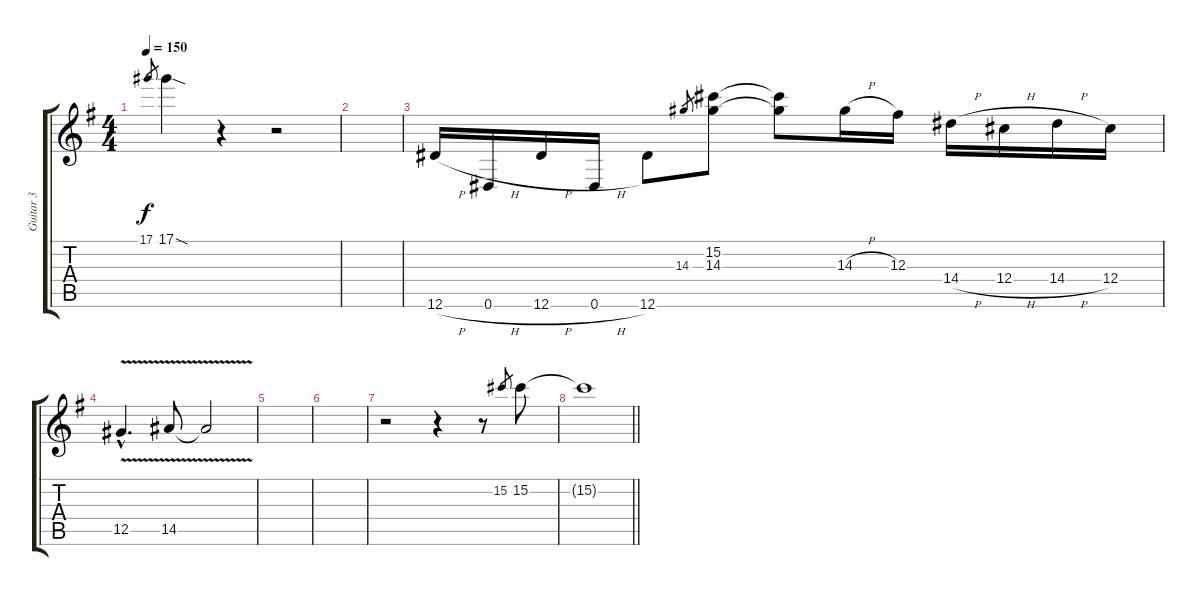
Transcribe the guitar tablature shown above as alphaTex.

\track ("Guitar 3" "Guitar 3") {instrument distortionguitar}
\staff {score tabs}
\tuning (Eb4 Bb3 Gb3 Db3 Ab2 Eb2) {hide}
\ts (4 4)
\tempo 150
\clef g2
\ks g
17.1.8{gr dy f} 17.1{sod}.4 r.4 r.2 |
|
12.6{h}.16 0.6{h}.16 12.6{h}.16 0.6{h}.16 12.6.8 14.3.8{gr} (15.2 14.3).8 (15.2{t} 14.3{t}).8 14.3{h}.16 12.3.16 14.4{h}.16 12.4{h}.16 14.4{h}.16 12.4.16 |
12.5{v hac}.4{d} 14.5{v}.8 14.5{t}.2 |
|
|
r.2 r.4 r.8 15.2.8{gr} 15.2.8 |
\barLineRight lightlight
15.2{t}.1
